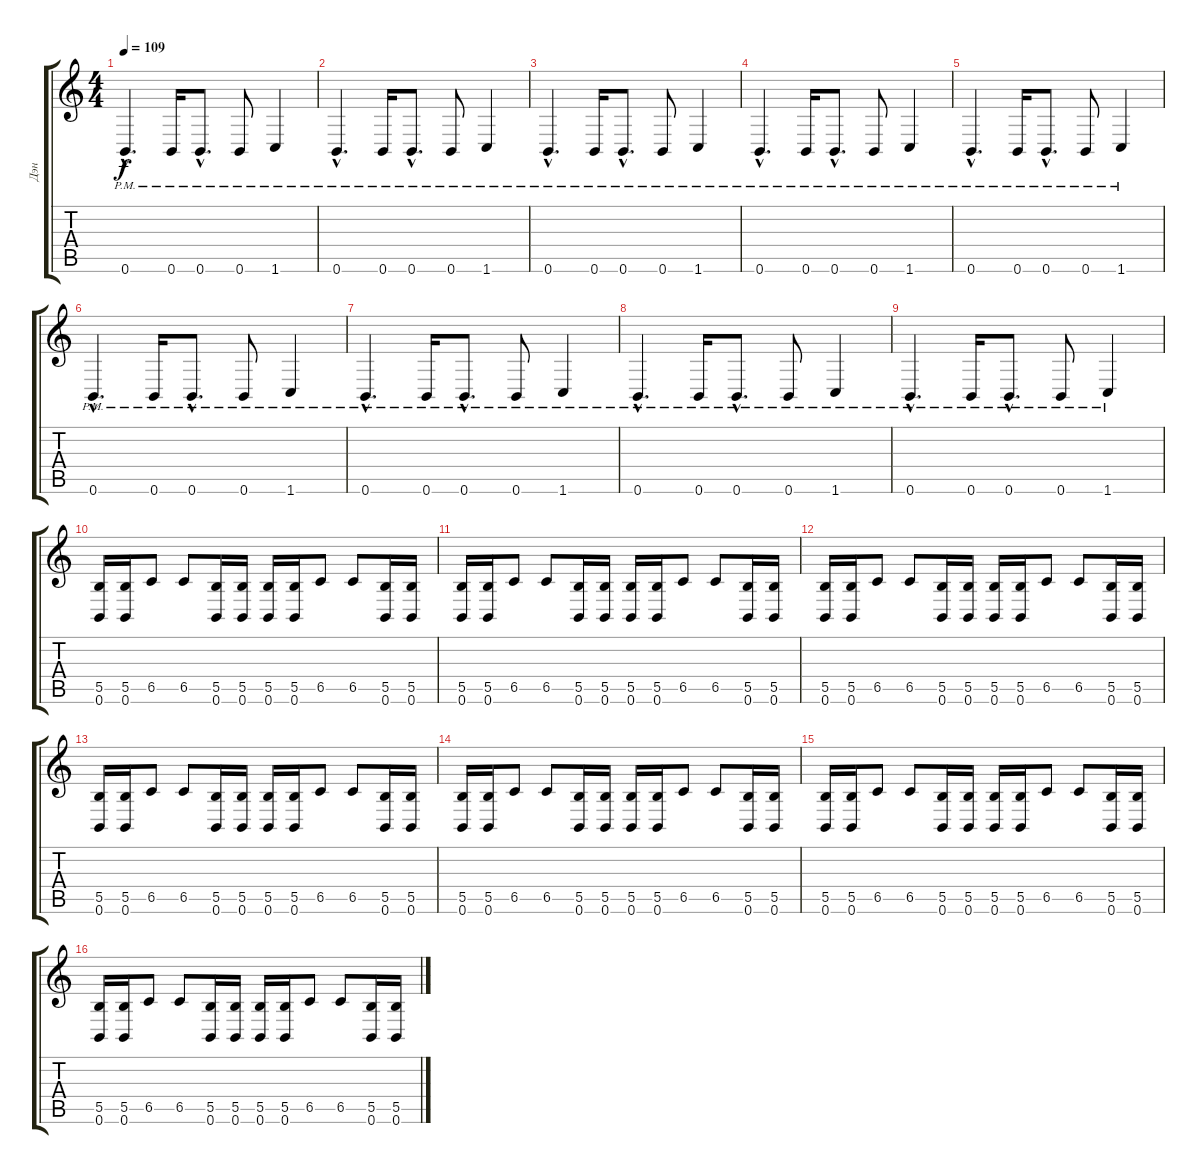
\track ("Дэн" "Дэн") {instrument distortionguitar}
\staff {score tabs}
\tuning (Db4 Ab3 E3 B2 Gb2 B1) {hide}
\ts (4 4)
\tempo 109
\clef g2
\ks c
0.6{hac pm}.4{d dy f} 0.6{pm}.16 0.6{hac pm}.8{d} 0.6{pm}.8 1.6{pm}.4 |
0.6{hac pm}.4{d} 0.6{pm}.16 0.6{hac pm}.8{d} 0.6{pm}.8 1.6{pm}.4 |
0.6{hac pm}.4{d} 0.6{pm}.16 0.6{hac pm}.8{d} 0.6{pm}.8 1.6{pm}.4 |
0.6{hac pm}.4{d} 0.6{pm}.16 0.6{hac pm}.8{d} 0.6{pm}.8 1.6{pm}.4 |
0.6{hac pm}.4{d} 0.6{pm}.16 0.6{hac pm}.8{d} 0.6{pm}.8 1.6{pm}.4 |
0.6{hac pm}.4{d} 0.6{pm}.16 0.6{hac pm}.8{d} 0.6{pm}.8 1.6{pm}.4 |
0.6{hac pm}.4{d} 0.6{pm}.16 0.6{hac pm}.8{d} 0.6{pm}.8 1.6{pm}.4 |
0.6{hac pm}.4{d} 0.6{pm}.16 0.6{hac pm}.8{d} 0.6{pm}.8 1.6{pm}.4 |
0.6{hac pm}.4{d} 0.6{pm}.16 0.6{hac pm}.8{d} 0.6{pm}.8 1.6{pm}.4 |
(5.5 0.6).16 (5.5 0.6).16 6.5.8 6.5.8 (5.5 0.6).16 (5.5 0.6).16 (5.5 0.6).16 (5.5 0.6).16 6.5.8 6.5.8 (5.5 0.6).16 (5.5 0.6).16 |
(5.5 0.6).16 (5.5 0.6).16 6.5.8 6.5.8 (5.5 0.6).16 (5.5 0.6).16 (5.5 0.6).16 (5.5 0.6).16 6.5.8 6.5.8 (5.5 0.6).16 (5.5 0.6).16 |
(5.5 0.6).16 (5.5 0.6).16 6.5.8 6.5.8 (5.5 0.6).16 (5.5 0.6).16 (5.5 0.6).16 (5.5 0.6).16 6.5.8 6.5.8 (5.5 0.6).16 (5.5 0.6).16 |
(5.5 0.6).16 (5.5 0.6).16 6.5.8 6.5.8 (5.5 0.6).16 (5.5 0.6).16 (5.5 0.6).16 (5.5 0.6).16 6.5.8 6.5.8 (5.5 0.6).16 (5.5 0.6).16 |
(5.5 0.6).16 (5.5 0.6).16 6.5.8 6.5.8 (5.5 0.6).16 (5.5 0.6).16 (5.5 0.6).16 (5.5 0.6).16 6.5.8 6.5.8 (5.5 0.6).16 (5.5 0.6).16 |
(5.5 0.6).16 (5.5 0.6).16 6.5.8 6.5.8 (5.5 0.6).16 (5.5 0.6).16 (5.5 0.6).16 (5.5 0.6).16 6.5.8 6.5.8 (5.5 0.6).16 (5.5 0.6).16 |
(5.5 0.6).16 (5.5 0.6).16 6.5.8 6.5.8 (5.5 0.6).16 (5.5 0.6).16 (5.5 0.6).16 (5.5 0.6).16 6.5.8 6.5.8 (5.5 0.6).16 (5.5 0.6).16
